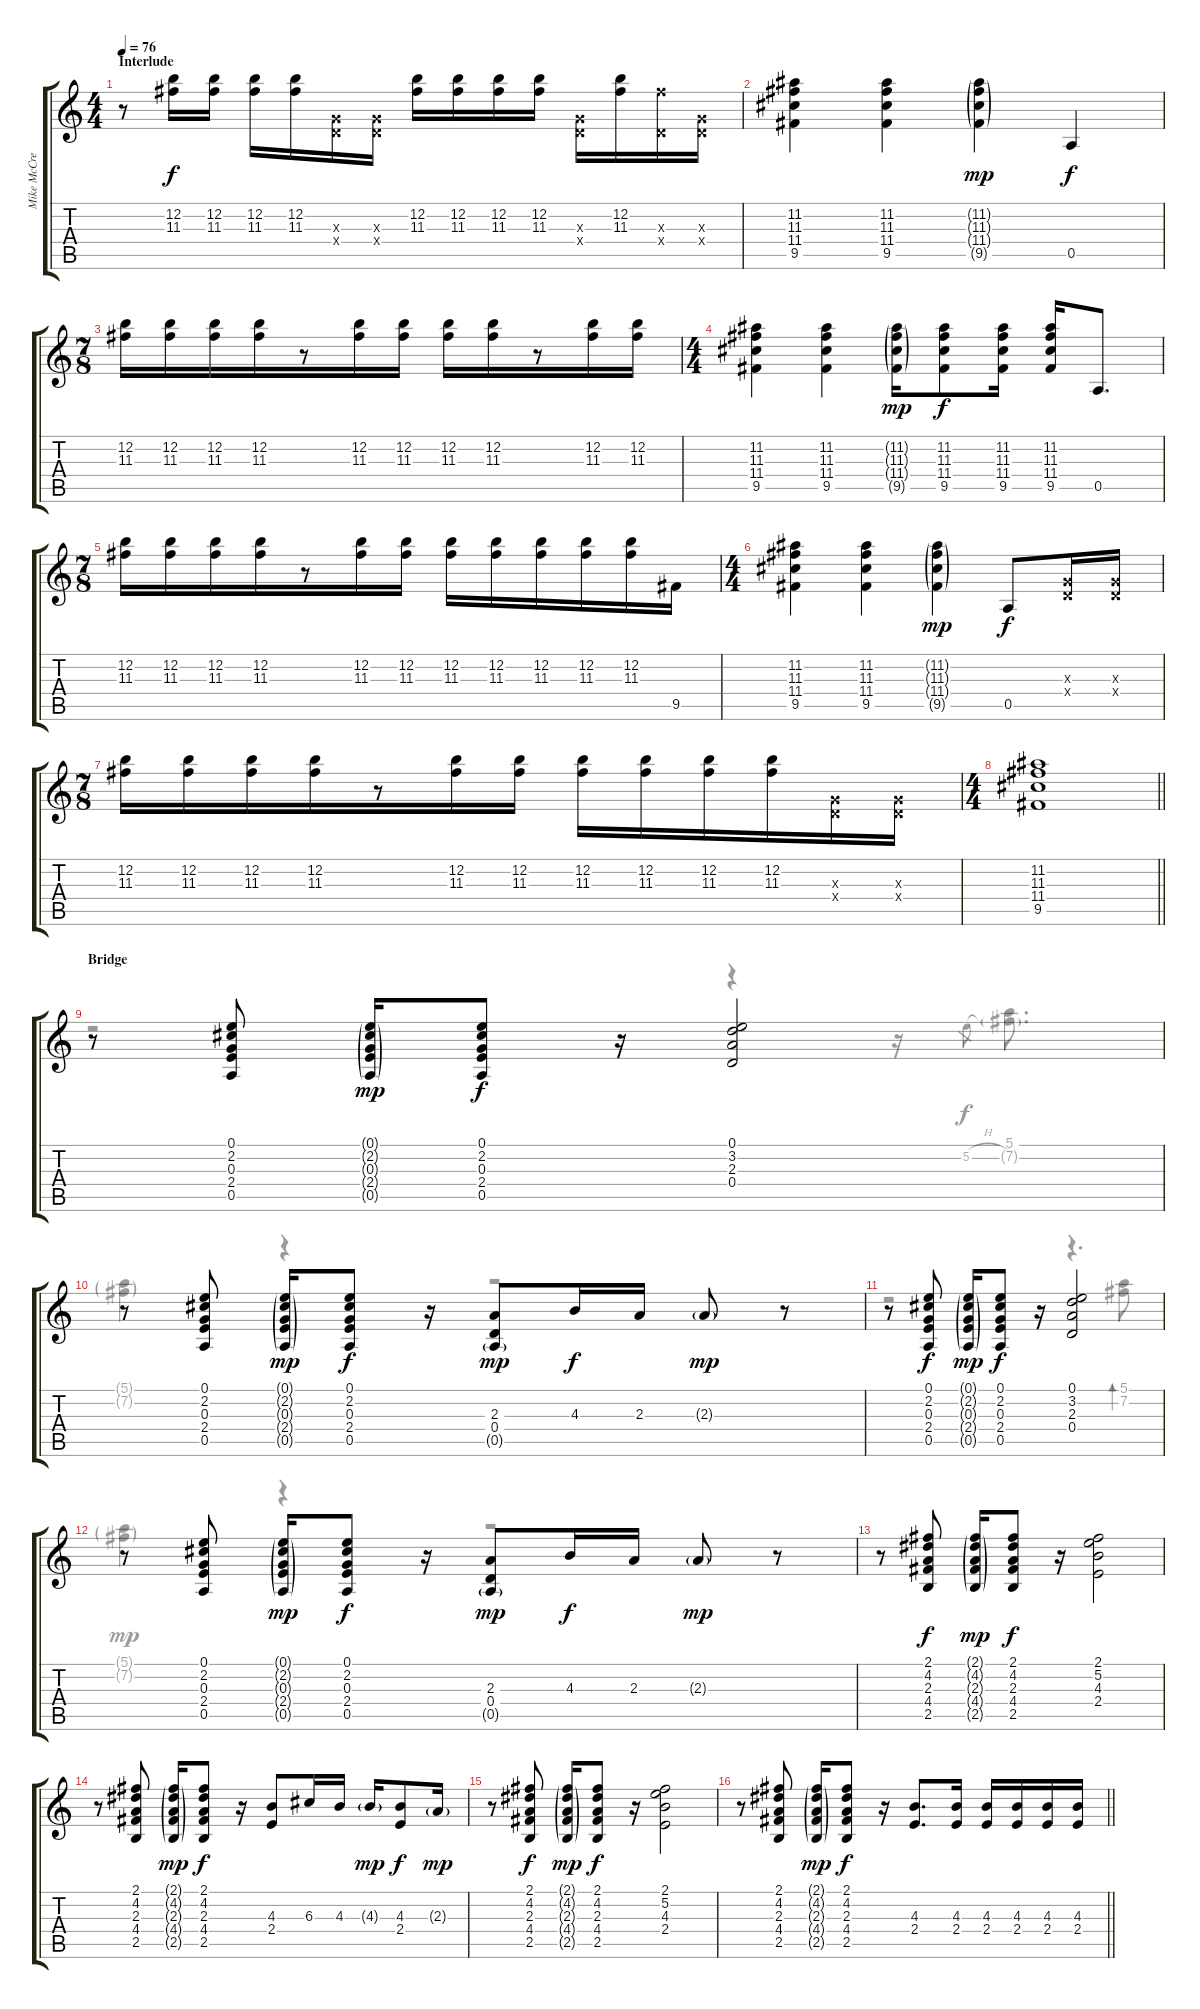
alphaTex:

\track ("Mike McCready - Lead Guitar" "Mike McCre") {instrument overdrivenguitar}
\staff {score tabs}
\tuning (E4 B3 G3 D3 A2 E2) {hide}
\voice
\ts (4 4)
\section ("" "Interlude")
\tempo 76
\clef g2
\ks c
r.8{dy f} (12.2 11.3).16 (12.2 11.3).16 (12.2 11.3).16 (12.2 11.3).16 (0.3{x} 0.4{x}).16 (0.3{x} 0.4{x}).16 (12.2 11.3).16 (12.2 11.3).16 (12.2 11.3).16 (12.2 11.3).16 (0.3{x} 0.4{x}).16 (12.2 11.3).16 (11.3{x} 0.4{x}).16 (0.3{x} 0.4{x}).16 |
(11.2 11.3 11.4 9.5).4 (11.2 11.3 11.4 9.5).4 (11.2{g} 11.3{g} 11.4{g} 9.5{g}).4{dy mp} 0.5.4{dy f} |
\ts (7 8)
(12.2 11.3).16 (12.2 11.3).16 (12.2 11.3).16 (12.2 11.3).16 r.8 (12.2 11.3).16 (12.2 11.3).16 (12.2 11.3).16 (12.2 11.3).16 r.8 (12.2 11.3).16 (12.2 11.3).16 |
\ts (4 4)
(11.2 11.3 11.4 9.5).4 (11.2 11.3 11.4 9.5).4 (11.2{g} 11.3{g} 11.4{g} 9.5{g}).16{dy mp} (11.2 11.3 11.4 9.5).8{dy f} (11.2 11.3 11.4 9.5).16 (11.2 11.3 11.4 9.5).16 0.5.8{d} |
\ts (7 8)
(12.2 11.3).16 (12.2 11.3).16 (12.2 11.3).16 (12.2 11.3).16 r.8 (12.2 11.3).16 (12.2 11.3).16 (12.2 11.3).16 (12.2 11.3).16 (12.2 11.3).16 (12.2 11.3).16 (12.2 11.3).16 9.5.16 |
\ts (4 4)
(11.2 11.3 11.4 9.5).4 (11.2 11.3 11.4 9.5).4 (11.2{g} 11.3{g} 11.4{g} 9.5{g}).4{dy mp} 0.5.8{dy f} (0.3{x} 0.4{x}).16 (0.3{x} 0.4{x}).16 |
\ts (7 8)
(12.2 11.3).16 (12.2 11.3).16 (12.2 11.3).16 (12.2 11.3).16 r.8 (12.2 11.3).16 (12.2 11.3).16 (12.2 11.3).16 (12.2 11.3).16 (12.2 11.3).16 (12.2 11.3).16 (0.3{x} 0.4{x}).16 (0.3{x} 0.4{x}).16 |
\ts (4 4)
\barLineRight lightlight
(11.2 11.3 11.4 9.5).1{volume 0} |
\section ("" "Bridge")
r.8{volume 12} (0.1 2.2 0.3 2.4 0.5).8 (0.1{g} 2.2{g} 0.3{g} 2.4{g} 0.5{g}).16{dy mp} (0.1 2.2 0.3 2.4 0.5).8{dy f} r.16 (0.1 3.2 2.3 0.4).2 |
r.8 (0.1 2.2 0.3 2.4 0.5).8 (0.1{g} 2.2{g} 0.3{g} 2.4{g} 0.5{g}).16{dy mp} (0.1 2.2 0.3 2.4 0.5).8{dy f} r.16 (2.3 0.4 0.5{g}).8{dy mp} 4.3.16{dy f} 2.3.16 2.3{g}.8{dy mp} r.8 |
r.8 (0.1 2.2 0.3 2.4 0.5).8{dy f} (0.1{g} 2.2{g} 0.3{g} 2.4{g} 0.5{g}).16{dy mp} (0.1 2.2 0.3 2.4 0.5).8{dy f} r.16 (0.1 3.2 2.3 0.4).2 |
r.8 (0.1 2.2 0.3 2.4 0.5).8 (0.1{g} 2.2{g} 0.3{g} 2.4{g} 0.5{g}).16{dy mp} (0.1 2.2 0.3 2.4 0.5).8{dy f} r.16 (2.3 0.4 0.5{g}).8{dy mp} 4.3.16{dy f} 2.3.16 2.3{g}.8{dy mp} r.8 |
r.8 (2.1 4.2 2.3 4.4 2.5).8{dy f} (2.1{g} 4.2{g} 2.3{g} 4.4{g} 2.5{g}).16{dy mp} (2.1 4.2 2.3 4.4 2.5).8{dy f} r.16 (2.1 5.2 4.3 2.4).2 |
r.8 (2.1 4.2 2.3 4.4 2.5).8 (2.1{g} 4.2{g} 2.3{g} 4.4{g} 2.5{g}).16{dy mp} (2.1 4.2 2.3 4.4 2.5).8{dy f} r.16 (4.3 2.4).8 6.3.16 4.3.16 4.3{g}.16{dy mp} (4.3 2.4).8{dy f} 2.3{g}.16{dy mp} |
r.8 (2.1 4.2 2.3 4.4 2.5).8{dy f} (2.1{g} 4.2{g} 2.3{g} 4.4{g} 2.5{g}).16{dy mp} (2.1 4.2 2.3 4.4 2.5).8{dy f} r.16 (2.1 5.2 4.3 2.4).2 |
\barLineRight lightlight
r.8 (2.1 4.2 2.3 4.4 2.5).8 (2.1{g} 4.2{g} 2.3{g} 4.4{g} 2.5{g}).16{dy mp} (2.1 4.2 2.3 4.4 2.5).8{dy f} r.16 (4.3 2.4).8{d} (4.3 2.4).16 (4.3 2.4).16 (4.3 2.4).16 (4.3 2.4).16 (4.3 2.4).16
\voice
\clef g2
\ottava regular
\simile none
\ks c
|
|
|
|
|
|
|
\barLineRight lightlight
|
r.2 r.4 r.16 5.2{h}.8{gr} (5.1 7.2{g}).8{d} |
(5.1{g} 7.2{g}).4 r.4 r.2 |
r.2 r.4{d} (5.1 7.2).8{bd 240 dy f} |
(5.1{g} 7.2{g}).4{dy mp} r.4 r.2 |
|
|
|
\barLineRight lightlight
